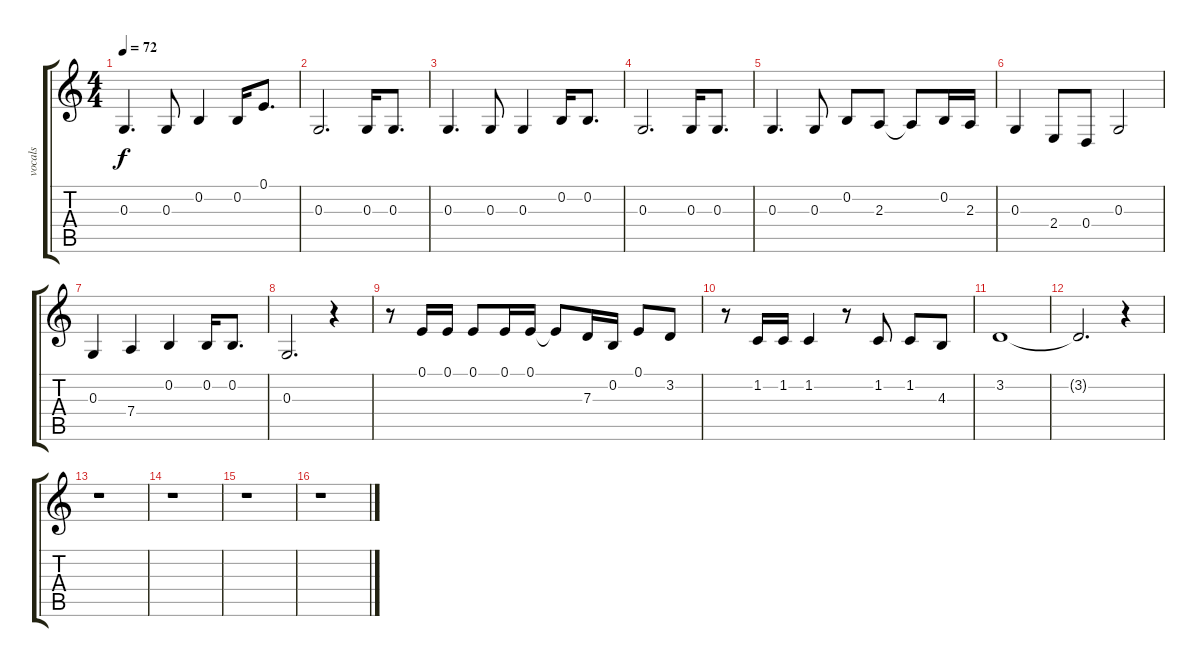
\track ("vocals" "vocals") {instrument trumpet}
\staff {score tabs}
\tuning (E4 B3 G3 D3 A2 E2) {hide}
\ts (4 4)
\tempo 72
\clef g2
\ks c
0.3.4{d dy f} 0.3.8 0.2.4 0.2.16 0.1.8{d} |
0.3.2{d} 0.3.16 0.3.8{d} |
0.3.4{d} 0.3.8 0.3.4 0.2.16 0.2.8{d} |
0.3.2{d} 0.3.16 0.3.8{d} |
0.3.4{d} 0.3.8 0.2.8 2.3.8 2.3{t}.8 0.2.16 2.3.16 |
0.3.4 2.4.8 0.4.8 0.3.2 |
0.3.4 7.4.4 0.2.4 0.2.16 0.2.8{d} |
0.3.2{d} r.4 |
r.8 0.1.16 0.1.16 0.1.8 0.1.16 0.1.16 0.1{t}.8 7.3.16 0.2.16 0.1.8 3.2.8 |
r.8 1.2.16 1.2.16 1.2.4 r.8 1.2.8 1.2.8 4.3.8 |
3.2.1 |
3.2{t}.2{d} r.4 |
r.1 |
r.1 |
r.1 |
r.1
